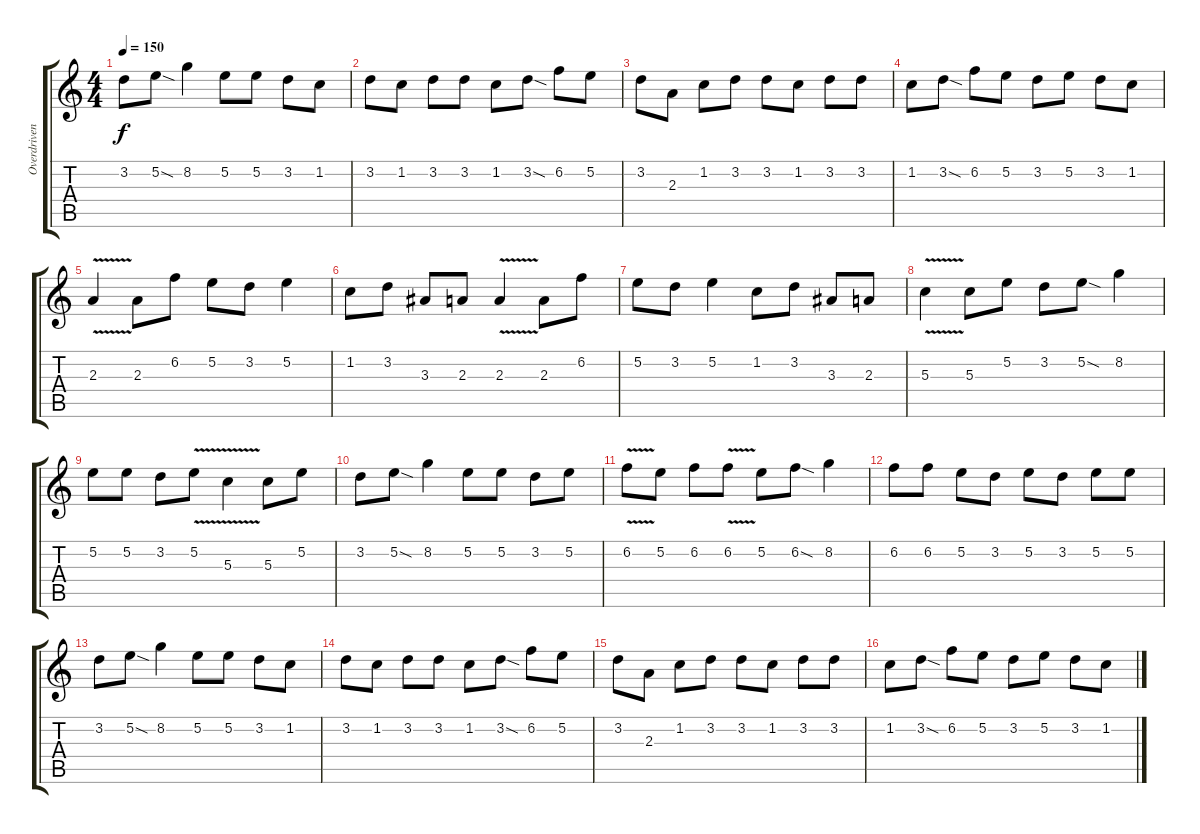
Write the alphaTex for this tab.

\track ("Overdriven Guitar (lead)" "Overdriven") {instrument overdrivenguitar}
\staff {score tabs}
\tuning (E4 B3 G3 D3 A2 E2) {hide}
\ts (4 4)
\tempo 150
\clef g2
\ks c
3.2.8{dy f} 5.2{sod}.8 8.2.4 5.2.8 5.2.8 3.2.8 1.2.8 |
3.2.8 1.2.8 3.2.8 3.2.8 1.2.8 3.2{sod}.8 6.2.8 5.2.8 |
3.2.8 2.3.8 1.2.8 3.2.8 3.2.8 1.2.8 3.2.8 3.2.8 |
1.2.8 3.2{sod}.8 6.2.8 5.2.8 3.2.8 5.2.8 3.2.8 1.2.8 |
2.3{v}.4 2.3.8 6.2.8 5.2.8 3.2.8 5.2.4 |
1.2.8 3.2.8 3.3.8 2.3.8 2.3{v}.4 2.3.8 6.2.8 |
5.2.8 3.2.8 5.2.4 1.2.8 3.2.8 3.3.8 2.3.8 |
5.3{v}.4 5.3.8 5.2.8 3.2.8 5.2{sod}.8 8.2.4 |
5.2.8 5.2.8 3.2.8 5.2{v}.8 5.3{v}.4 5.3.8 5.2.8 |
3.2.8 5.2{sod}.8 8.2.4 5.2.8 5.2.8 3.2.8 5.2.8 |
6.2{v}.8 5.2.8 6.2.8 6.2{v}.8 5.2.8 6.2{sod}.8 8.2.4 |
6.2.8 6.2.8 5.2.8 3.2.8 5.2.8 3.2.8 5.2.8 5.2.8 |
3.2.8 5.2{sod}.8 8.2.4 5.2.8 5.2.8 3.2.8 1.2.8 |
3.2.8 1.2.8 3.2.8 3.2.8 1.2.8 3.2{sod}.8 6.2.8 5.2.8 |
3.2.8 2.3.8 1.2.8 3.2.8 3.2.8 1.2.8 3.2.8 3.2.8 |
1.2.8 3.2{sod}.8 6.2.8 5.2.8 3.2.8 5.2.8 3.2.8 1.2.8
